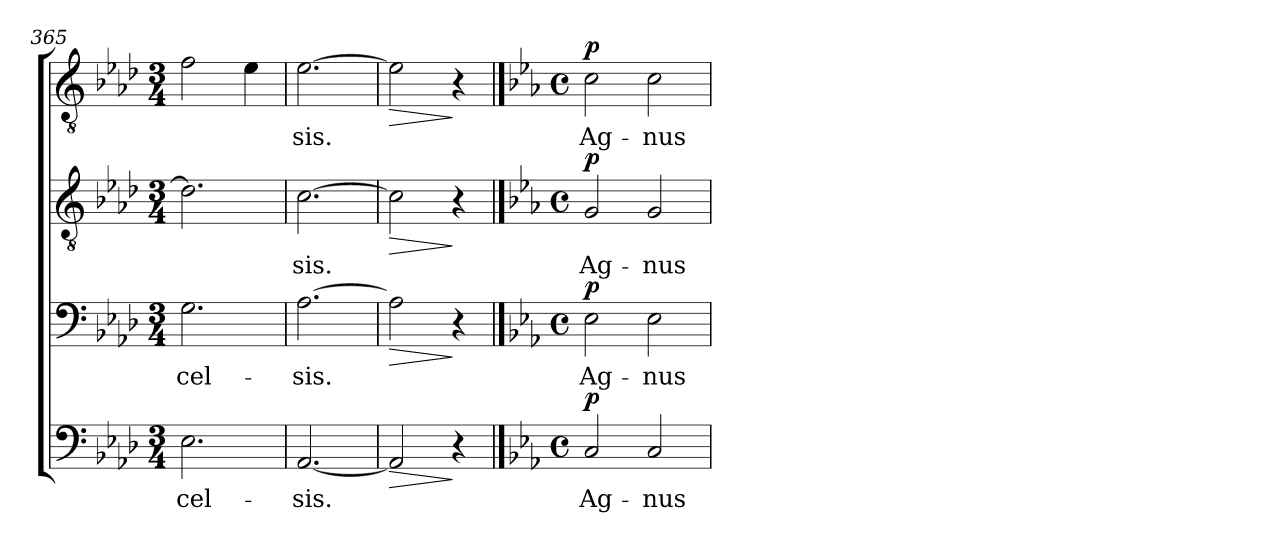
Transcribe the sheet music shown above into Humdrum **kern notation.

**kern	**text	**dynam	**kern	**text	**dynam	**kern	**text	**dynam	**kern	**text	**dynam
*part4	*part4	*part4	*part3	*part3	*part3	*part2	*part2	*part2	*part1	*part1	*part1
*staff4	*staff4	*staff4	*staff3	*staff3	*staff3	*staff2	*staff2	*staff2	*staff1	*staff1	*staff1
*clefF4	*	*	*clefF4	*	*	*clefGv2	*	*	*clefGv2	*	*
*k[b-e-a-d-]	*	*	*k[b-e-a-d-]	*	*	*k[b-e-a-d-]	*	*	*k[b-e-a-d-]	*	*
*A-:	*	*	*A-:	*	*	*A-:	*	*	*A-:	*	*
*M3/4	*	*	*M3/4	*	*	*M3/4	*	*	*M3/4	*	*
=365	=365	=365	=365	=365	=365	=365	=365	=365	=365	=365	=365
!	!LO:LY:b	!	!	!LO:LY:b	!	!	!	!	!	!	!
2.E-\	-cel-	.	2.G\	-cel-	.	2.d-\]	.	.	2f\	.	.
.	.	.	.	.	.	.	.	.	4e-\	.	.
=366	=366	=366	=366	=366	=366	=366	=366	=366	=366	=366	=366
!	!LO:LY:b	!	!	!LO:LY:b	!	!	!LO:LY:b	!	!	!LO:LY:b	!
[2.AA-/	-sis.	.	[2.A-\	-sis.	.	[2.c\	sis.	.	[2.e-\	sis.	.
=367	=367	=367	=367	=367	=367	=367	=367	=367	=367	=367	=367
!	!	!LO:HP:b	!	!	!LO:HP:b	!	!	!LO:HP:b	!	!	!LO:HP:b
2AA-/]	.	>	2A-\]	.	>	2c\]	.	>	2e-\]	.	>
4r	.	]	4r	.	]	4r	.	]	4r	.	]
!!LO:PB:g=z
==368	==368	==368	==368	==368	==368	==368	==368	==368	==368	==368	==368
*k[b-e-a-]	*	*	*k[b-e-a-]	*	*	*k[b-e-a-]	*	*	*k[b-e-a-]	*	*
*E-:	*	*	*E-:	*	*	*E-:	*	*	*E-:	*	*
*M4/4	*	*	*M4/4	*	*	*M4/4	*	*	*M4/4	*	*
*met(c)	*	*	*met(c)	*	*	*met(c)	*	*	*met(c)	*	*
!	!LO:LY:b	!LO:DY:a	!	!LO:LY:b	!LO:DY:a	!	!LO:LY:b	!LO:DY:a	!	!LO:LY:b	!LO:DY:a
2C/	Ag-	p	2E-\	Ag-	p	2G/	Ag-	p	2c\	Ag-	p
!	!LO:LY:b	!	!	!LO:LY:b	!	!	!LO:LY:b	!	!	!LO:LY:b	!
2C/	-nus	.	2E-\	-nus	.	2G/	-nus	.	2c\	-nus	.
=	=	=	=	=	=	=	=	=	=	=	=
*-	*-	*-	*-	*-	*-	*-	*-	*-	*-	*-	*-
